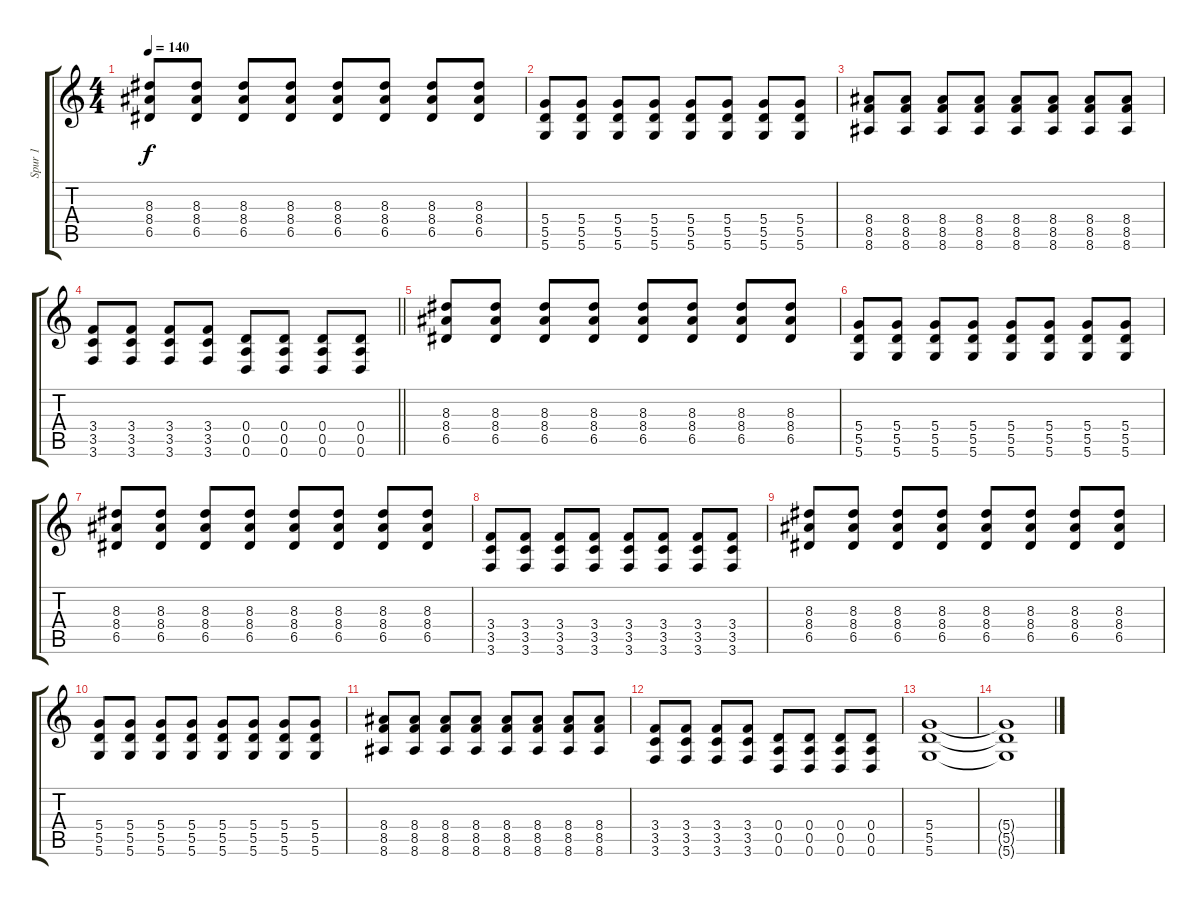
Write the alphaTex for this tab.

\track ("Spur 1" "Spur 1") {instrument distortionguitar}
\staff {score tabs}
\tuning (E4 B3 G3 D3 A2 D2) {hide}
\ts (4 4)
\tempo 140
\clef g2
\ks c
(8.3 8.4 6.5).8{dy f} (8.3 8.4 6.5).8 (8.3 8.4 6.5).8 (8.3 8.4 6.5).8 (8.3 8.4 6.5).8 (8.3 8.4 6.5).8 (8.3 8.4 6.5).8 (8.3 8.4 6.5).8 |
(5.4 5.5 5.6).8 (5.4 5.5 5.6).8 (5.4 5.5 5.6).8 (5.4 5.5 5.6).8 (5.4 5.5 5.6).8 (5.4 5.5 5.6).8 (5.4 5.5 5.6).8 (5.4 5.5 5.6).8 |
(8.4 8.5 8.6).8 (8.4 8.5 8.6).8 (8.4 8.5 8.6).8 (8.4 8.5 8.6).8 (8.4 8.5 8.6).8 (8.4 8.5 8.6).8 (8.4 8.5 8.6).8 (8.4 8.5 8.6).8 |
\barLineRight lightlight
(3.4 3.5 3.6).8 (3.4 3.5 3.6).8 (3.4 3.5 3.6).8 (3.4 3.5 3.6).8 (0.4 0.5 0.6).8 (0.4 0.5 0.6).8 (0.4 0.5 0.6).8 (0.4 0.5 0.6).8 |
(8.3 8.4 6.5).8 (8.3 8.4 6.5).8 (8.3 8.4 6.5).8 (8.3 8.4 6.5).8 (8.3 8.4 6.5).8 (8.3 8.4 6.5).8 (8.3 8.4 6.5).8 (8.3 8.4 6.5).8 |
(5.4 5.5 5.6).8 (5.4 5.5 5.6).8 (5.4 5.5 5.6).8 (5.4 5.5 5.6).8 (5.4 5.5 5.6).8 (5.4 5.5 5.6).8 (5.4 5.5 5.6).8 (5.4 5.5 5.6).8 |
(8.3 8.4 6.5).8 (8.3 8.4 6.5).8 (8.3 8.4 6.5).8 (8.3 8.4 6.5).8 (8.3 8.4 6.5).8 (8.3 8.4 6.5).8 (8.3 8.4 6.5).8 (8.3 8.4 6.5).8 |
(3.4 3.5 3.6).8 (3.4 3.5 3.6).8 (3.4 3.5 3.6).8 (3.4 3.5 3.6).8 (3.4 3.5 3.6).8 (3.4 3.5 3.6).8 (3.4 3.5 3.6).8 (3.4 3.5 3.6).8 |
(8.3 8.4 6.5).8 (8.3 8.4 6.5).8 (8.3 8.4 6.5).8 (8.3 8.4 6.5).8 (8.3 8.4 6.5).8 (8.3 8.4 6.5).8 (8.3 8.4 6.5).8 (8.3 8.4 6.5).8 |
(5.4 5.5 5.6).8 (5.4 5.5 5.6).8 (5.4 5.5 5.6).8 (5.4 5.5 5.6).8 (5.4 5.5 5.6).8 (5.4 5.5 5.6).8 (5.4 5.5 5.6).8 (5.4 5.5 5.6).8 |
(8.4 8.5 8.6).8 (8.4 8.5 8.6).8 (8.4 8.5 8.6).8 (8.4 8.5 8.6).8 (8.4 8.5 8.6).8 (8.4 8.5 8.6).8 (8.4 8.5 8.6).8 (8.4 8.5 8.6).8 |
(3.4 3.5 3.6).8 (3.4 3.5 3.6).8 (3.4 3.5 3.6).8 (3.4 3.5 3.6).8 (0.4 0.5 0.6).8 (0.4 0.5 0.6).8 (0.4 0.5 0.6).8 (0.4 0.5 0.6).8 |
(5.4 5.5 5.6).1 |
(5.4{t} 5.5{t} 5.6{t}).1
